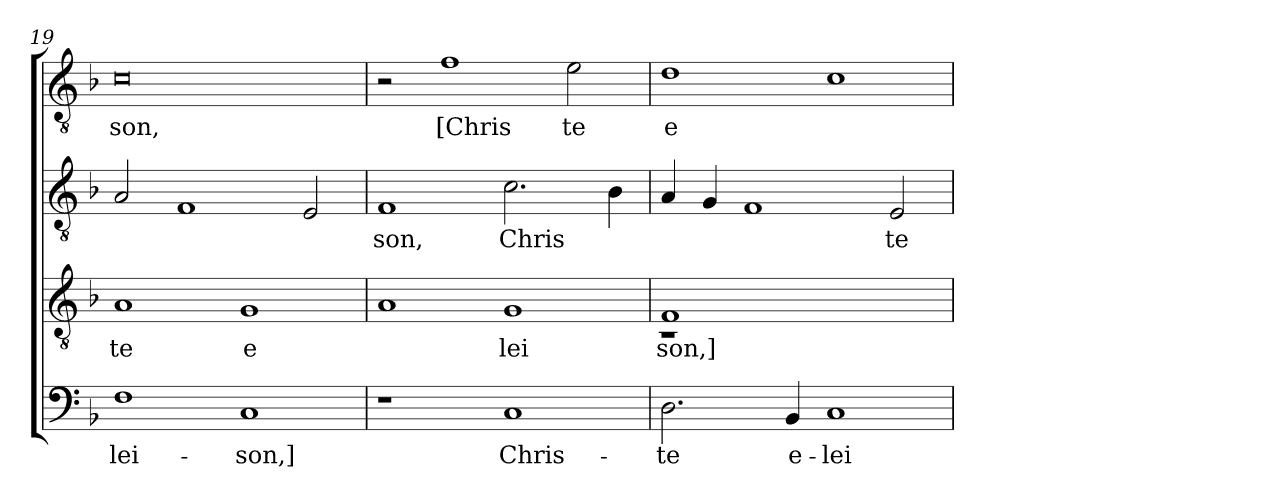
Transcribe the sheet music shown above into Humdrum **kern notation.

**kern	**text	**kern	**text	**kern	**text	**kern	**text
*part4	*part4	*part3	*part3	*part2	*part2	*part1	*part1
*staff4	*staff4	*staff3	*staff3	*staff2	*staff2	*staff1	*staff1
*clefF4	*	*clefGv2	*	*clefGv2	*	*clefGv2	*
*k[b-]	*	*k[b-]	*	*k[b-]	*	*k[b-]	*
*F:	*	*F:	*	*F:	*	*F:	*
=19	=19	=19	=19	=19	=19	=19	=19
!	!LO:LY:b	!	!LO:LY:b	!	!	!	!LO:LY:b
1F	-lei-	1A	te	2A/	.	0c	son,
.	.	.	.	1F	.	.	.
!	!LO:LY:b	!	!LO:LY:b:rj	!	!	!	!
1C	-son,]	1G	e	.	.	.	.
.	.	.	.	2E/	.	.	.
=20	=20	=20	=20	=20	=20	=20	=20
!	!	!	!	!	!LO:LY:b	!	!
1r	.	1A	.	1F	son,	2r	.
!	!	!	!	!	!	!	!LO:LY:b
.	.	.	.	.	.	1f	[Chris
!	!LO:LY:b	!	!LO:LY:b	!	!LO:LY:b	!	!
1C	Chris-	1G	lei	2.c\	Chris	.	.
!	!	!	!	!	!	!	!LO:LY:b
.	.	.	.	.	.	2e\	te
.	.	.	.	4B-\	.	.	.
=21	=21	=21	=21	=21	=21	=21	=21
*	*	*^	*	*	*	*	*
!	!LO:LY:b	!	!LO:N:vis=1	!LO:LY:b	!	!	!	!LO:LY:b:rj
2.D\	-te	1F	0rC	son,]	4A/	.	1d	e
.	.	.	.	.	4G/	.	.	.
.	.	.	.	.	1F	.	.	.
!	!LO:LY:b	!	!	!	!	!	!	!
4BB-/	e-	.	.	.	.	.	.	.
!	!LO:LY:b	!	!	!	!	!	!	!
1C	-lei-	1ryy	.	.	.	.	1c	.
!	!	!	!	!	!	!LO:LY:b	!	!
.	.	.	.	.	2E/	te	.	.
*	*	*v	*v	*	*	*	*	*
=	=	=	=	=	=	=	=
*-	*-	*-	*-	*-	*-	*-	*-
